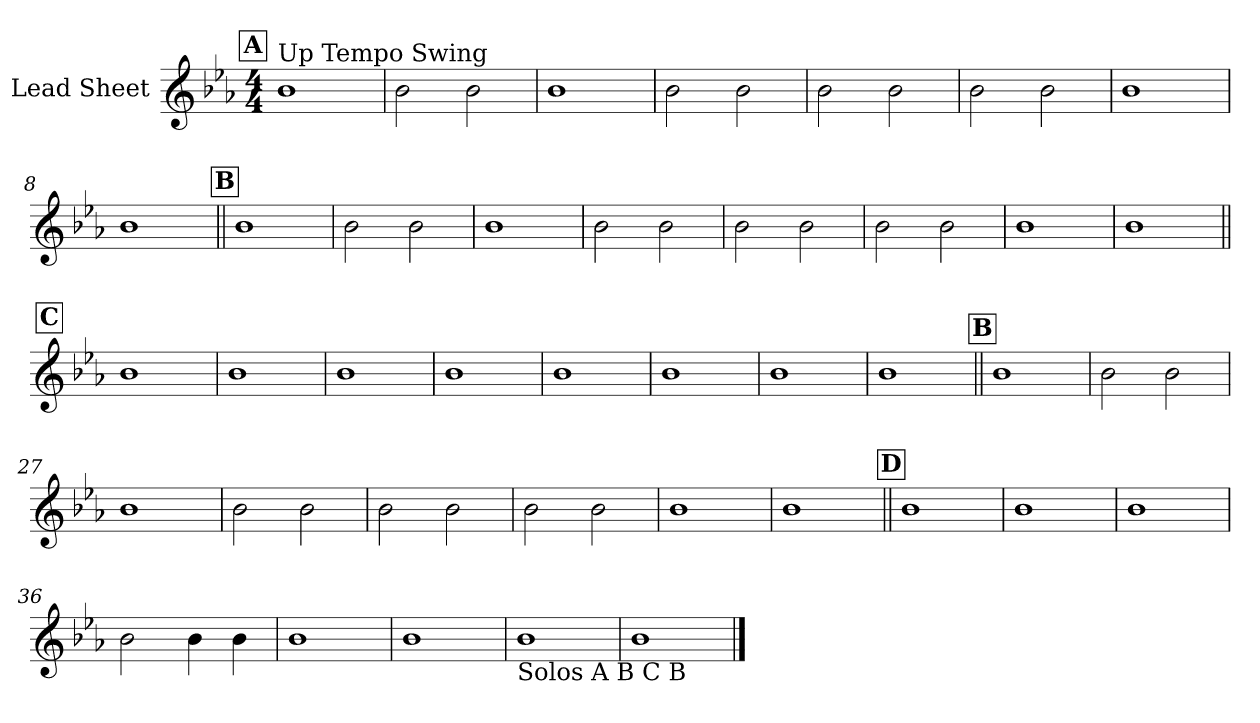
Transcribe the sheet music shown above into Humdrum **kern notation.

**kern
*part1
*staff1
*I"Lead Sheet
*clefG2
*k[b-e-a-]
*c:
*M4/4
!!LO:REH:place=s1:a:fs=14:t=A
=1
!LO:TX:a:t=Up Tempo Swing
1b-
=2
2b-\
2b-\
=3
1b-
=4
2b-\
2b-\
!!LO:LB:g=z
=5
2b-\
2b-\
=6
2b-\
2b-\
=7
1b-
=8
1b-
!!LO:LB:g=z
!!LO:REH:place=s1:a:fs=14:t=B
=9||
1b-
=10
2b-\
2b-\
=11
1b-
=12
2b-\
2b-\
!!LO:LB:g=z
=13
2b-\
2b-\
=14
2b-\
2b-\
=15
1b-
=16
1b-
!!LO:LB:g=z
!!LO:REH:place=s1:a:fs=14:t=C
=17||
1b-
=18
1b-
=19
1b-
=20
1b-
!!LO:LB:g=z
=21
1b-
=22
1b-
=23
1b-
=24
1b-
!!LO:LB:g=z
!!LO:REH:place=s1:a:fs=14:t=B
=25||
1b-
=26
2b-\
2b-\
=27
1b-
=28
2b-\
2b-\
!!LO:LB:g=z
=29
2b-\
2b-\
=30
2b-\
2b-\
=31
1b-
=32
1b-
!!LO:LB:g=z
!!LO:REH:place=s1:a:fs=14:t=D
=33||
1b-
=34
1b-
=35
1b-
=36
2b-\
4b-\
4b-\
!!LO:LB:g=z
=37
1b-
=38
1b-
=39
!LO:TX:b:t=Solos A B C B
1b-
=40
1b-
==
*-
